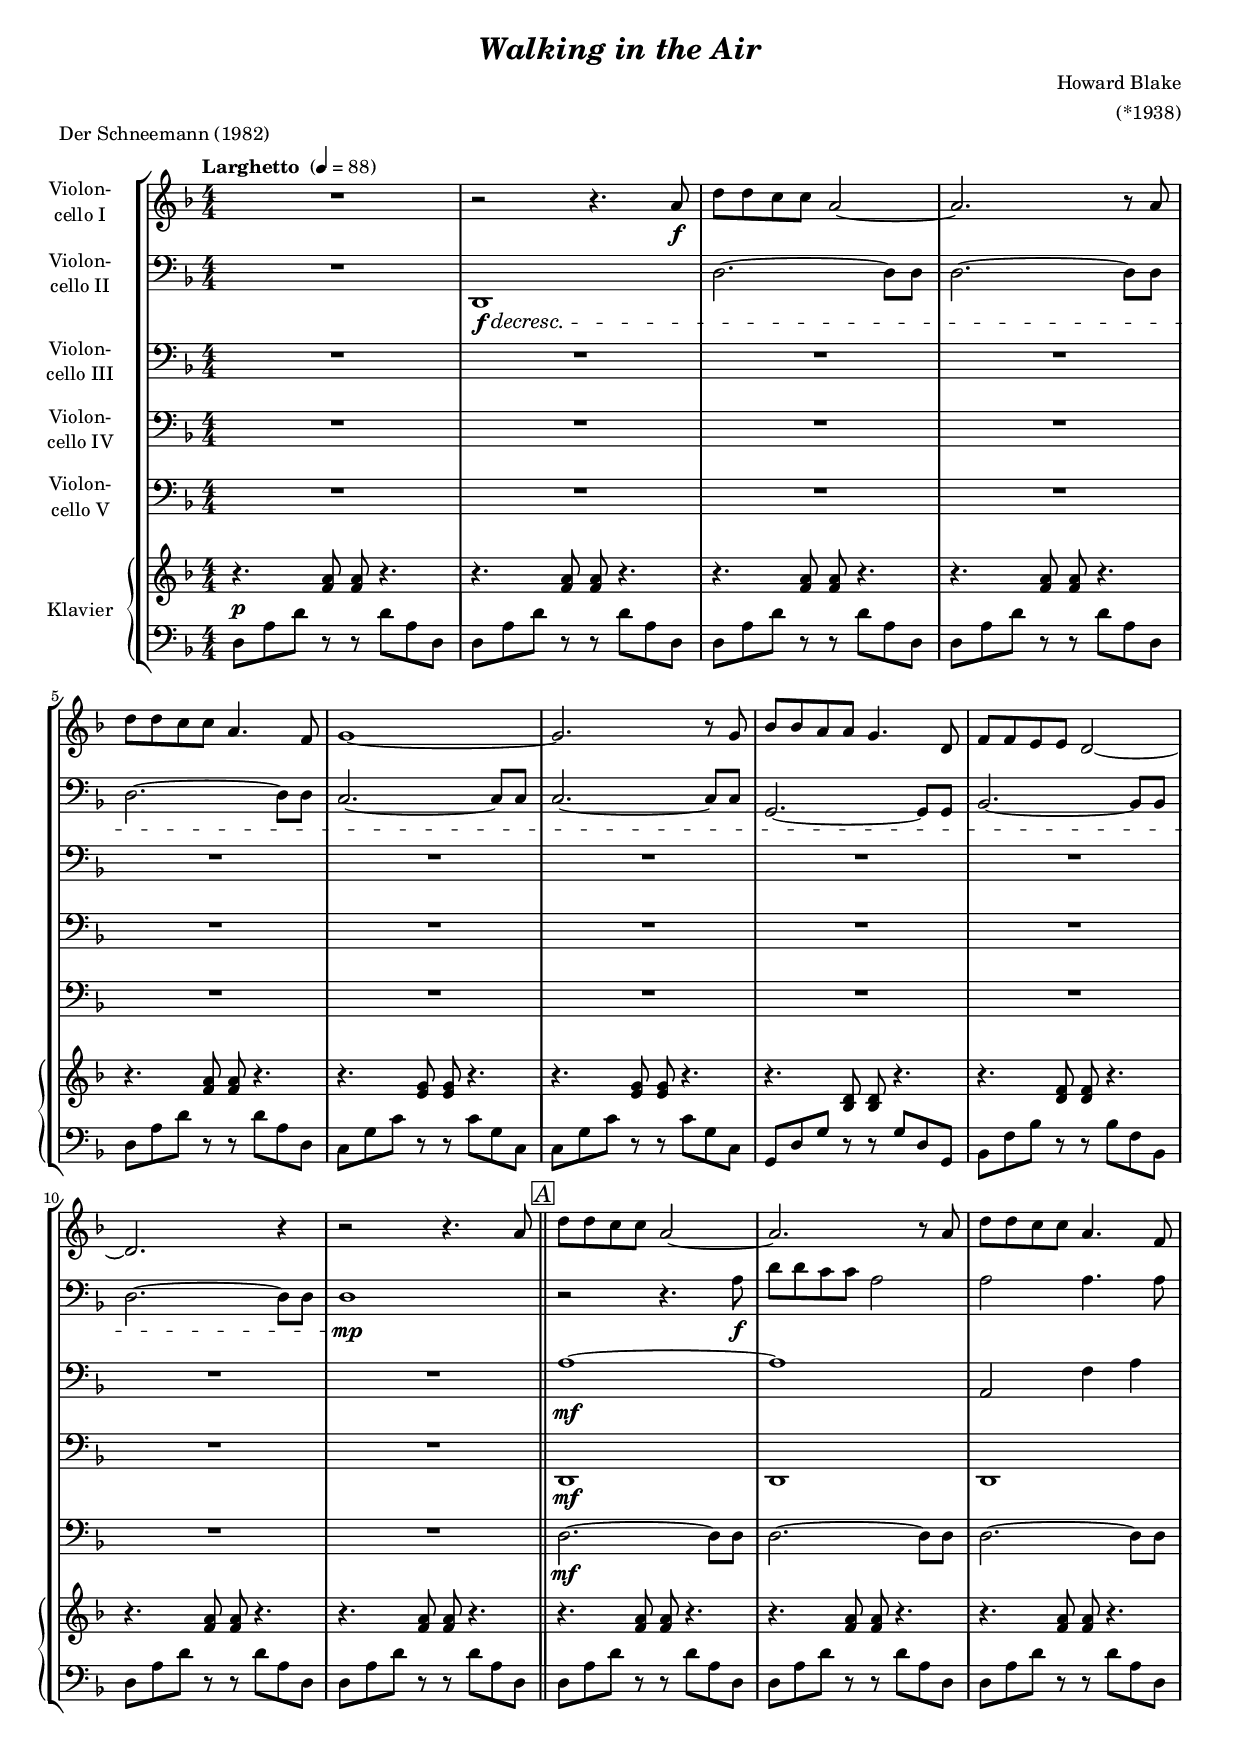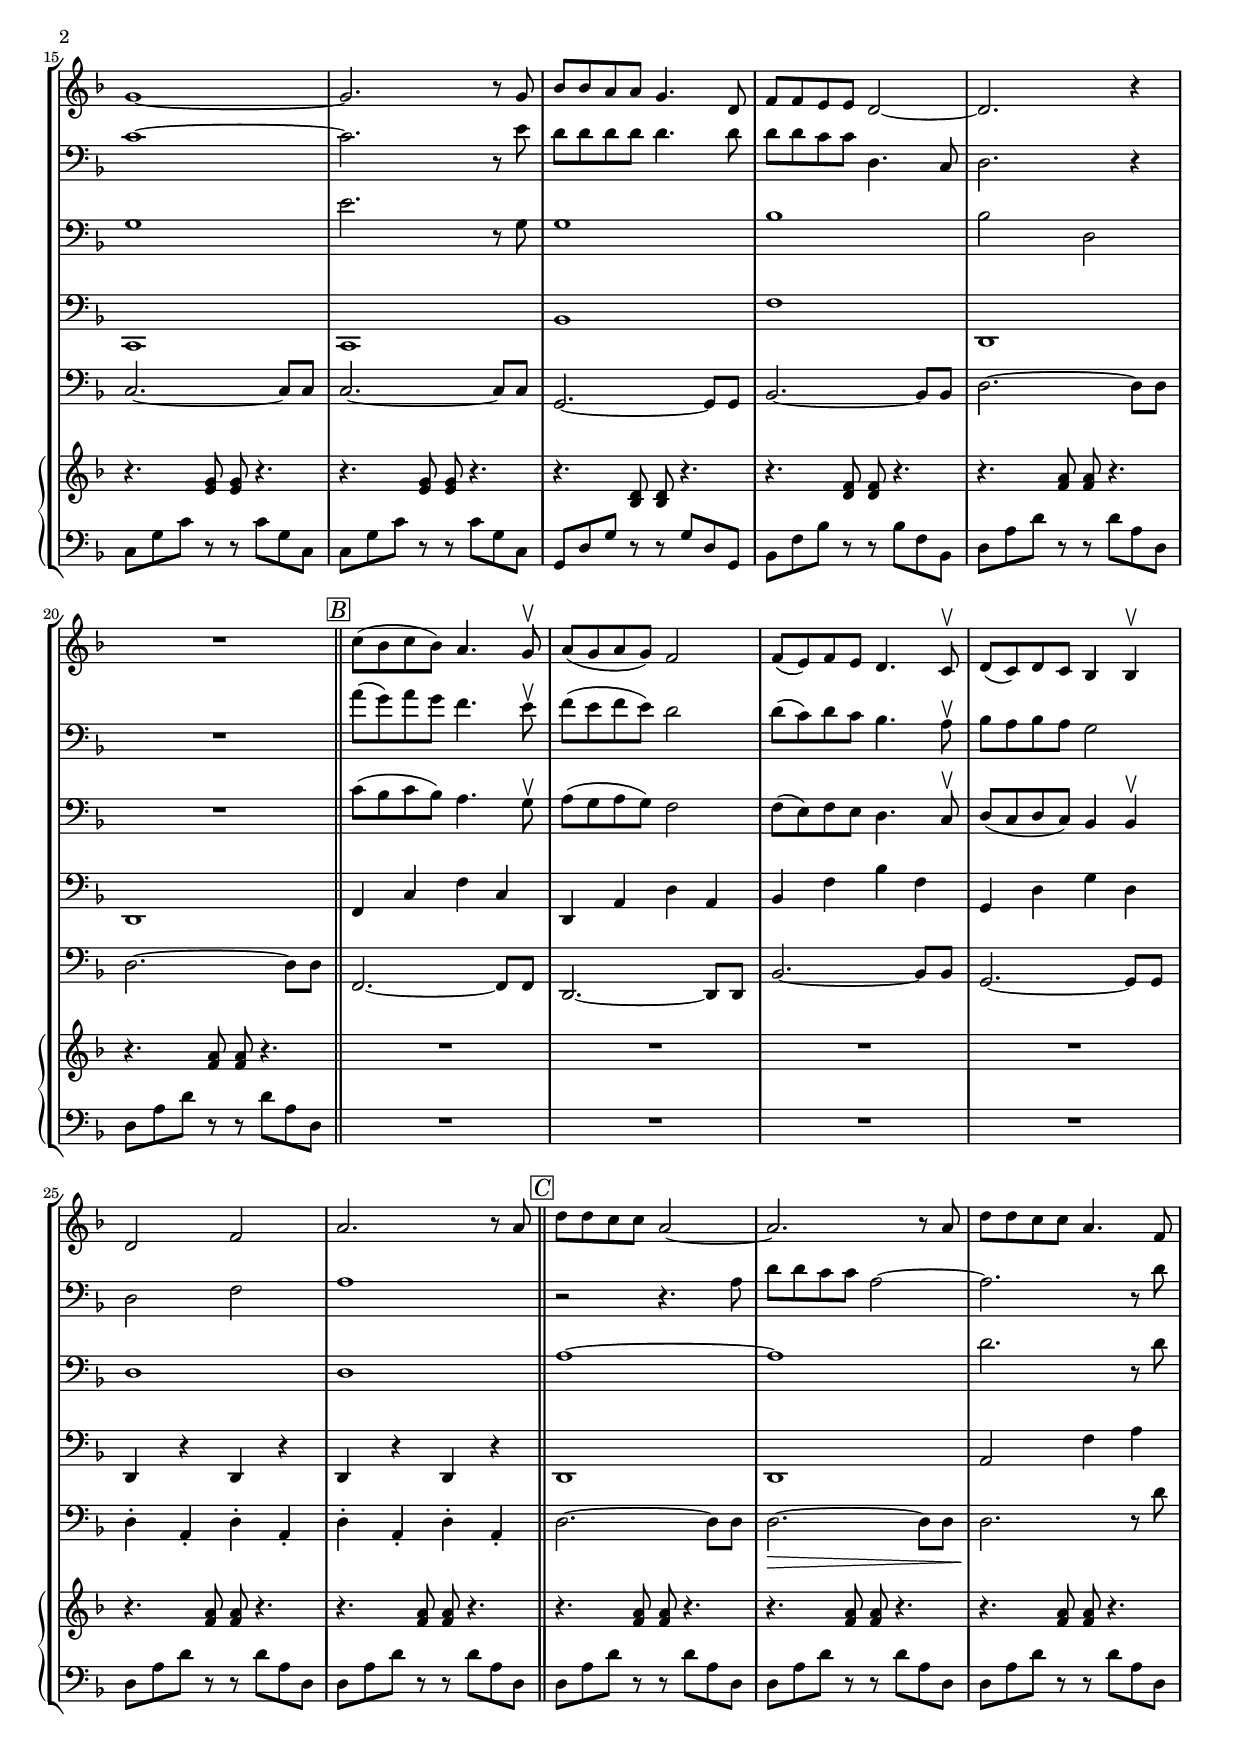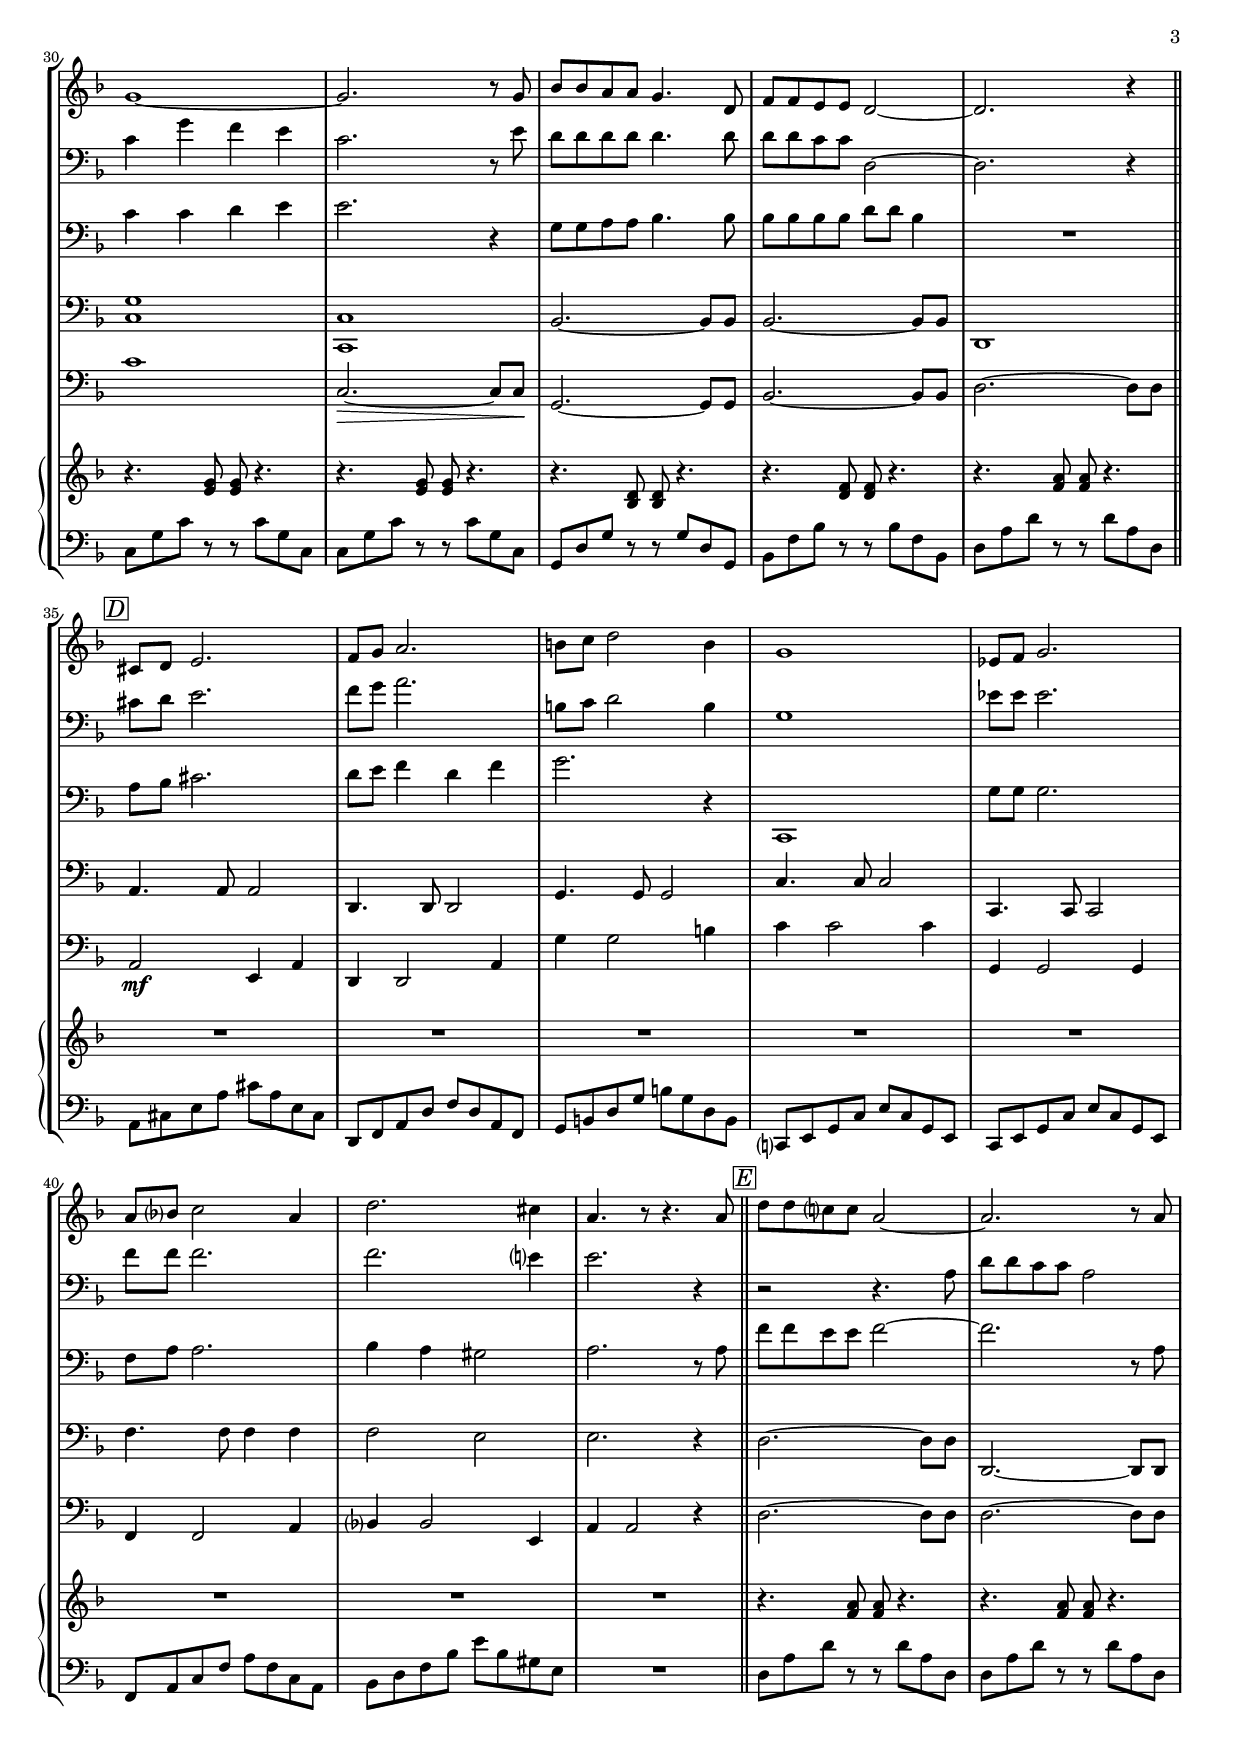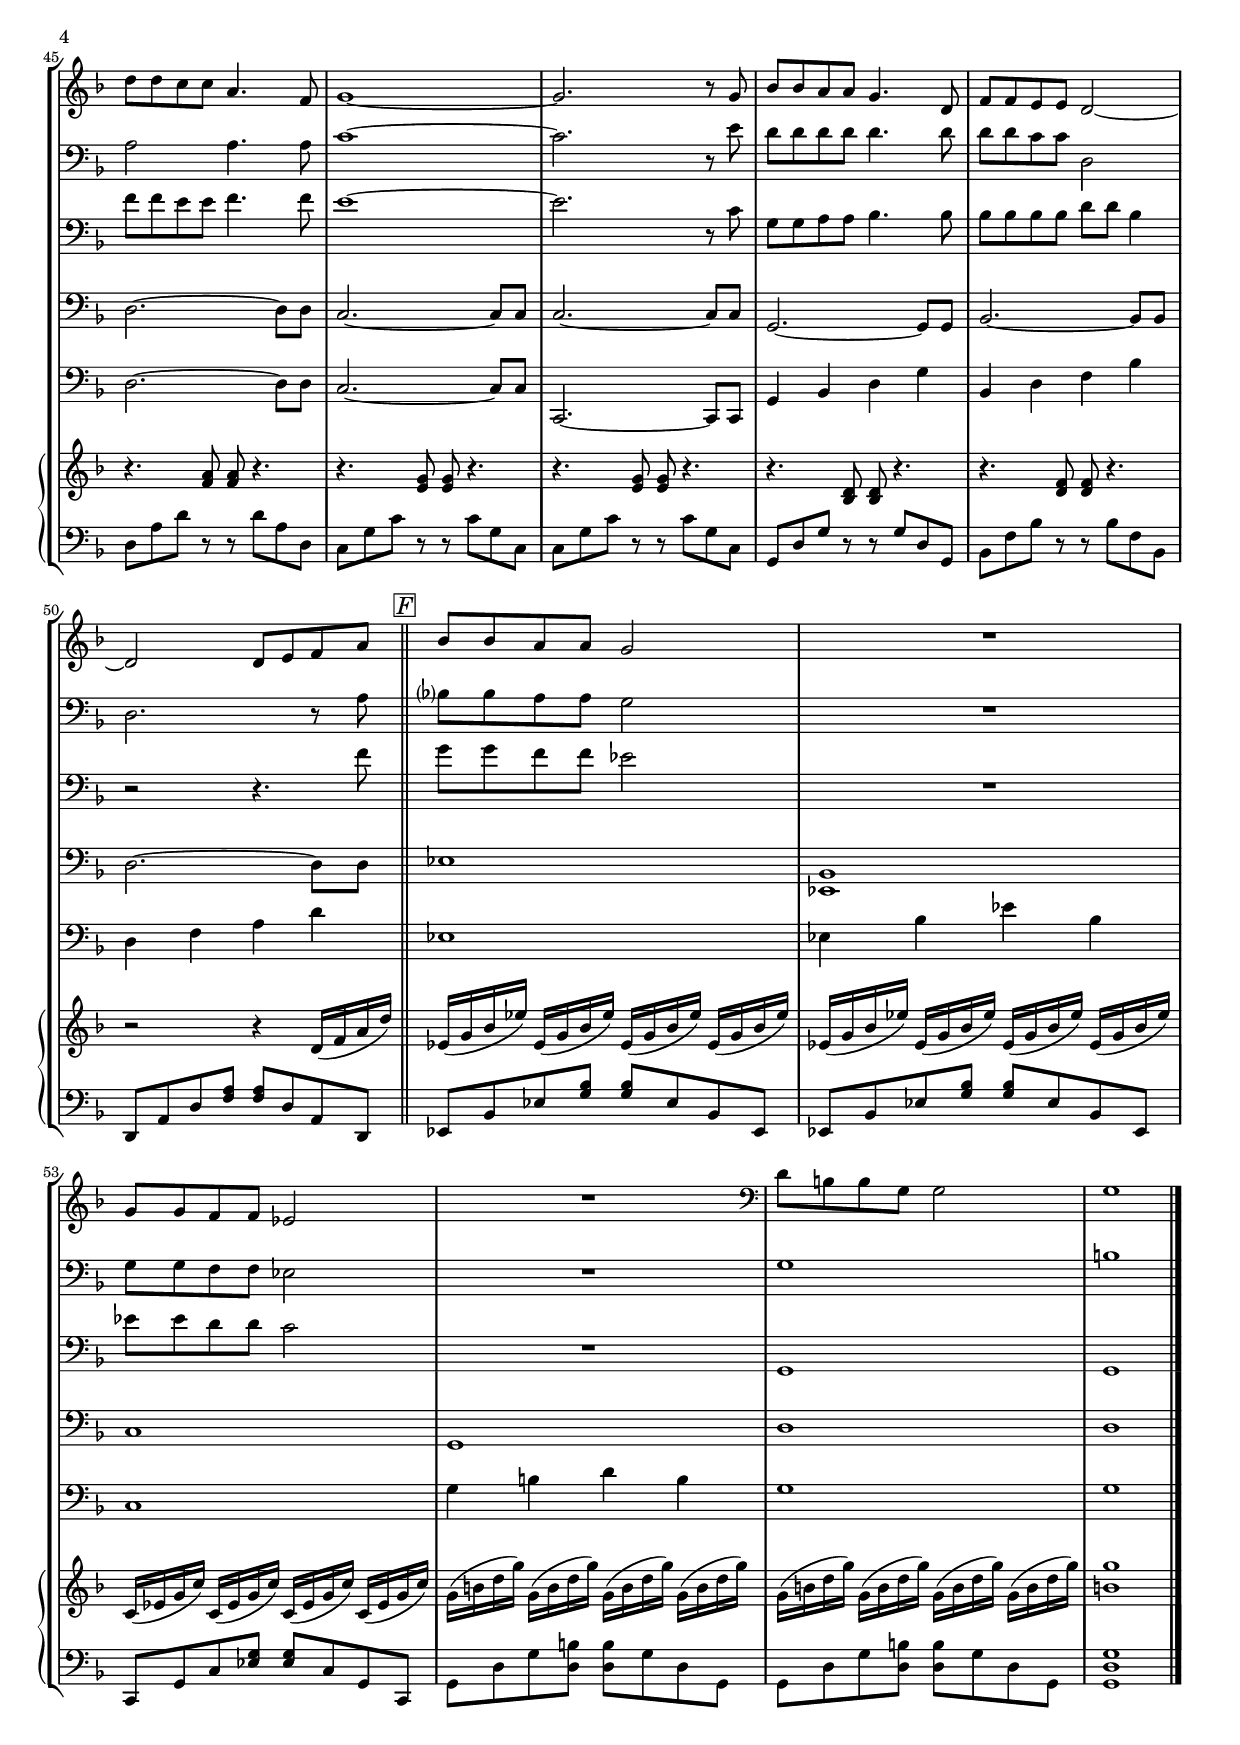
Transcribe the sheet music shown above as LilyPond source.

\version "2.18.2"
\include "deutsch.ly"
  
#(set-global-staff-size 16.5)

\header {
  title     = \markup \bold \italic "Walking in the Air"
  composer  = "Howard Blake"
  arranger  = "(*1938)"
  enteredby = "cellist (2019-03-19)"
  piece     = "Der Schneemann (1982)"
}

voiceconsts = {
  \key d \minor
  \time 4/4
  \clef "bass"
  \numericTimeSignature
  \compressFullBarRests
  % Set default beaming for all staves
%  \set Timing.beamExceptions = #'()
%  \set Timing.baseMoment     = #(ly:make-moment 1 4)
%  \set Timing.beatStructure  = #'(1 1 1)
  \tempo "Larghetto " 4=88
}

micl = "clarinet"
mifl = "flute"
miob = "oboe"
mifh = "french horn"
misx = "tenor sax"
mist = "string ensemble 1"
%miba = "cello"
%miba = "bassoon"
miba = "trombone"
%mikl = "harpsichord"
mikl = "acoustic grand"

boxa = { \bar "||" \mark \markup \box \italic "A" }
boxb = { \bar "||" \mark \markup \box \italic "B" }
boxc = { \bar "||" \mark \markup \box \italic "C" }
boxd = { \bar "||" \mark \markup \box \italic "D" }
boxe = { \bar "||" \mark \markup \box \italic "E" }
boxf = { \bar "||" \mark \markup \box \italic "F" }

va = \relative c'' {
  \voiceconsts
  \clef "treble"

  R1
  r2 r4. a8\f
  d d c c a2~
  a2. r8 a
  d d c c a4. f8
  g1~
  g2. r8 g
  b b a a g4. d8

  f f e e d2~
  d2. r4
  r2 r4. a'8 \boxa
  d d c c a2~
  a2. r8 a
  d d c c a4. f8
  g1~
  g2. r8 g

  b b a a g4. d8
  f f e e d2~
  d2. r4
  R1 \boxb
  c'8( b c b) a4. g8\upbow
  a( g a g) f2
  f8( e) f e d4. c8\upbow

  d( c) d c b4 b\upbow
  d2 f
  a2. r8 a \boxc
  d d c c a2~
  a2. r8 a
  d d c c a4. f8
  g1~
  g2. r8 g

  b b a a g4. d8
  f f e e d2~
  d2. r4 \boxd
  cis8 d e2.
  f8 g a2.
  h8 c d2 h4
  g1
  es8 f g2.
  a8 b? c2 a4

  d2. cis4
  a4. r8 r4. a8 \boxe
  d d c? c a2~
  a2. r8 a
  d d c c a4. f8
  g1~
  g2. r8 g
  b b a a g4. d8

  f f e e d2~
  d d8 e f a \boxf
  b b a a g2
  R1
  g8 g f f es2
  R1 \clef "bass"
  d8 h h g g2
  g1 \bar "|."
}

vb = \relative c, {
  \voiceconsts

  R1
  d\f\decresc
  d'2.~ d8 d
  d2.~ d8 d
  d2.~ d8 d
  c2.~ c8 c
  c2.~ c8 c
  g2.~ g8 g
  b2.~ b8 b
  d2.~ d8 d
  d1\mp \boxa

  r2 r4. a'8\f
  d d c c a2
  a a4. a8
  c1~
  c2. r8 e
  d d d d d4. d8
  d d c c d,4. c8
  d2. r4

  R1 \boxb
  a''8( g) a g f4. e8\upbow
  f( e f e) d2
  d8( c) d c b4. a8\upbow
  b a b a g2
  d f
  a1 \boxc
  r2 r4. a8

  d d c c a2~
  a2. r8 d
  c4 g' f e
  c2. r8 e
  d d d d d4. d8
  d d c c d,2~
  d2. r4 \boxd

  cis'8 d e2.
  f8 g a2.
  h,8 c d2 h4
  g1
  es'8 es es2.
  f8 f f2.
  f e?4
  e2. r4 \boxe
  r2 r4. a,8

  d d c c a2
  a a4. a8
  c1~
  c2. r8 e
  d d d d d4. d8
  d d c c d,2
  d2. r8 a' \boxf
  b? b a a g2

  R1
  g8 g f f es2
  R1
  g
  h \bar "|."
}

vc = \relative c' {
  \voiceconsts

  R1*11 \boxa
  a1~\mf
  a
  a,2 f'4 a
  g1
  e'2. r8 g,
  g1
  b
  b2 d,
  R1 \boxb
  c'8( b c b) a4. g8\upbow
  a( g a g) f2

  f8( e) f e d4. c8\upbow
  d( c d c) b4 b\upbow
  d1
  d \boxc
  a'~
  a
  d2. r8 d
  c4 c d e
  e2. r4

  g,8 g a a b4. b8
  b b b b d d b4
  R1 \boxd
  a8 b cis2.
  d8 e f4 d f
  g2. r4
  c,,,1
  g''8 g g2.
  f8 a a2.

  b4 a gis2
  a2. r8 a \boxe
  f' f e e f2~
  f2. r8 a,
  f' f e e f4. f8
  e1~
  e2. r8 c
  g g a a b4. b8

  b b b b d d b4
  r2 r4. f'8 \boxf
  g g f f es2
  R1
  es8 es d d c2
  R1
  g,
  g \bar "|."
}

vd = \relative c, {
  \voiceconsts

  R1*11 \boxa
  d1\mf
  d
  d
  c
  c
  b'
  f'
  d,
  d \boxb
  f4 c' f c
  d, a' d a
  b f' b f

  g, d' g d
  d, r d r
  d r d r \boxc
  d1
  d
  a'2 f'4 a
  <c, g'>1
  <c, c'>
  b'2.~ b8 b
  b2.~ b8 b
  d,1 \boxd
  a'4. a8 a2

  d,4. d8 d2
  g4. g8 g2
  c4. c8 c2
  c,4. c8 c2
  f'4. f8 f4 f
  f2 e
  e2. r4 \boxe
  d2.~ d8 d
  d,2.~ d8 d

  d'2.~ d8 d
  c2.~ c8 c
  c2.~ c8 c
  g2.~ g8 g
  b2.~ b8 b
  d2.~ d8 d \boxf
  es1
  <es, b'>
  c'
  g
  d'
  d \bar "|."
}

ve = \relative c {
  \voiceconsts

  R1*11 \boxa
  d2.~\mf d8 d
  d2.~ d8 d
  d2.~ d8 d
  c2.~ c8 c
  c2.~ c8 c
  g2.~ g8 g
  b2.~ b8 b
  d2.~ d8 d

  d2.~ d8 d \boxb
  f,2.~ f8 f
  d2.~ d8 d
  b'2.~ b8 b
  g2.~ g8 g
  d'4-. a-. d-. a-.
  d-. a-. d-. a-. \boxc
  d2.~ d8 d
  d2.~\> d8 d

  d2.\! r8 d'
  c1
  c,2.~\> c8 c\!
  g2.~ g8 g
  b2.~ b8 b
  d2.~ d8 d \boxd
  a2\mf e4 a
  d, d2 a'4
  g' g2 h4
  c c2 c4

  g, g2 g4
  f f2 a4
  b? b2 e,4
  a a2 r4 \boxe
  d2.~ d8 d
  d2.~ d8 d
  d2.~ d8 d
  c2.~ c8 c
  c,2.~ c8 c
  g'4 b d g

  b, d f b
  d, f a d \boxf
  es,1
  es4 b' es b
  c,1
  g'4 h d h
  g1
  g \bar "|."
}

vf = \relative c' {
  \voiceconsts
  \clef "treble"

  r4. <f a>8 <f a> r4.
  r <f a>8 <f a> r4.
  r <f a>8 <f a> r4.
  r <f a>8 <f a> r4.
  
  r <f a>8 <f a> r4.
  r <e g>8 <e g> r4.
  r <e g>8 <e g> r4.
  r <b d>8 <b d> r4.
  
  r <d f>8 <d f> r4.
  r <f a>8 <f a> r4.
  r <f a>8 <f a> r4. \boxa
  r <f a>8 <f a> r4.

  r <f a>8 <f a> r4.
  r <f a>8 <f a> r4.
  r <e g>8 <e g> r4.
  r <e g>8 <e g> r4.
  
  r <b d>8 <b d> r4.  
  r <d f>8 <d f> r4.
  r <f a>8 <f a> r4.
  r <f a>8 <f a> r4. \boxb
  R1*4
  
  r4. <f a>8 <f a> r4.
  r <f a>8 <f a> r4. \boxc
  r <f a>8 <f a> r4.
  r <f a>8 <f a> r4.
  
  r <f a>8 <f a> r4.
  r <e g>8 <e g> r4.
  r <e g>8 <e g> r4.
  r <b d>8 <b d> r4.

  r <d f>8 <d f> r4.
  r <f a>8 <f a> r4. \boxd

  R1*8 \boxe
  r4. <f a>8 <f a> r4.
  r <f a>8 <f a> r4.
  r <f a>8 <f a> r4.
  r <e g>8 <e g> r4.
  
  r <e g>8 <e g> r4.
  r <b d>8 <b d> r4.
  r <d f>8 <d f> r4.
  r2 r4 d16( f a d)

  es,( g b es) es,( g b es) es,( g b es) es,( g b es)
  es,( g b es) es,( g b es) es,( g b es) es,( g b es)

  c,( es g c) c,( es g c) c,( es g c) c,( es g c)
  g( h d g) g,( h d g) g,( h d g) g,( h d g)

  g,( h d g) g,( h d g) g,( h d g) g,( h d g)
  <h, g'>1 \bar "|."
}

vg = \relative c {
  \voiceconsts

  d8 a' d r r d a d,
  d a' d r r d a d,
  d a' d r r d a d,
  d a' d r r d a d,

  d a' d r r d a d,
  c g' c r r c g c,
  c g' c r r c g c,
  g d' g r r g d g,

  b f' b r r b f b,
  d a' d r r d a d,
  d a' d r r d a d, \boxa
  d a' d r r d a d,

  d a' d r r d a d,
  d a' d r r d a d,
  c g' c r r c g c,
  c g' c r r c g c,

  g d' g r r g d g,
  b f' b r r b f b,
  d a' d r r d a d,
  d a' d r r d a d, \boxb
  R1*4

  d8 a' d r r d a d,
  d a' d r r d a d,
  d a' d r r d a d,
  d a' d r r d a d,
  
  d a' d r r d a d,
  c g' c r r c g c,
  c g' c r r c g c,
  g d' g r r g d g,

  b f' b r r b f b,
  d a' d r r d a d, \boxd
  a cis e a cis a e cis
  d, f a d f d a f

  g h d g h g d h
  c,? e g c e c g e
  c e g c e c g e
  f a c f a f c a
  b d f b e b gis e

  R1 \boxe
  d8 a' d r r d a d,
  d a' d r r d a d,
  d a' d r r d a d,
  c g' c r r c g c,

  c g' c r r c g c,
  g d' g r r g d g,
  b f' b r r b f b,
  d, a' d <f a> <f a> d a d,

  es b' es <g b> <g b> es b es,
  es b' es <g b> <g b> es b es,

  c g' c <es g> <es g> c g c,
  g' d' g <d h'> <d h'> g d g,

  g d' g <d h'> <d h'> g d g,
  <g d' g>1 \bar "|."
}

vdy = {
  s1\p
}


music = \new StaffGroup <<
      \new Staff {
	\set Staff.midiInstrument = \miba
	\set Staff.instrumentName = \markup \center-column { "Violon-" "cello I" }
	\transpose d d { \va }
      }

      \new Staff {
	\set Staff.midiInstrument = \miba
	\set Staff.instrumentName = \markup \center-column { "Violon-" "cello II" }
	\transpose d d { \vb }
      }

      \new Staff {
	\set Staff.midiInstrument = \miba
	\set Staff.instrumentName = \markup \center-column { "Violon-" "cello III" }
	\transpose d d { \vc }
      }

      \new Staff {
	\set Staff.midiInstrument = \miba
	\set Staff.instrumentName = \markup \center-column { "Violon-" "cello IV" }
	\transpose d d { \vd }
      }

      \new Staff {
	\set Staff.midiInstrument = \miba
	\set Staff.instrumentName = \markup \center-column { "Violon-" "cello V" }
	\transpose d d { \ve }
      }

      \new PianoStaff <<
        \set PianoStaff.instrumentName = \markup \center-column { "Klavier" }
        \set PianoStaff.midiInstrument = \mikl
        \new Staff {
          \transpose d d { \vf }
        }

	\new Dynamics \vdy
	
        \new Staff {
          \transpose d d { \vg }
        }
        >>
>>

\book {
  \score {
    \music
    \layout {}
  }

  \score {
    \unfoldRepeats \music

    \midi {
      \context {
        \Score
      }
    }
  }
}
